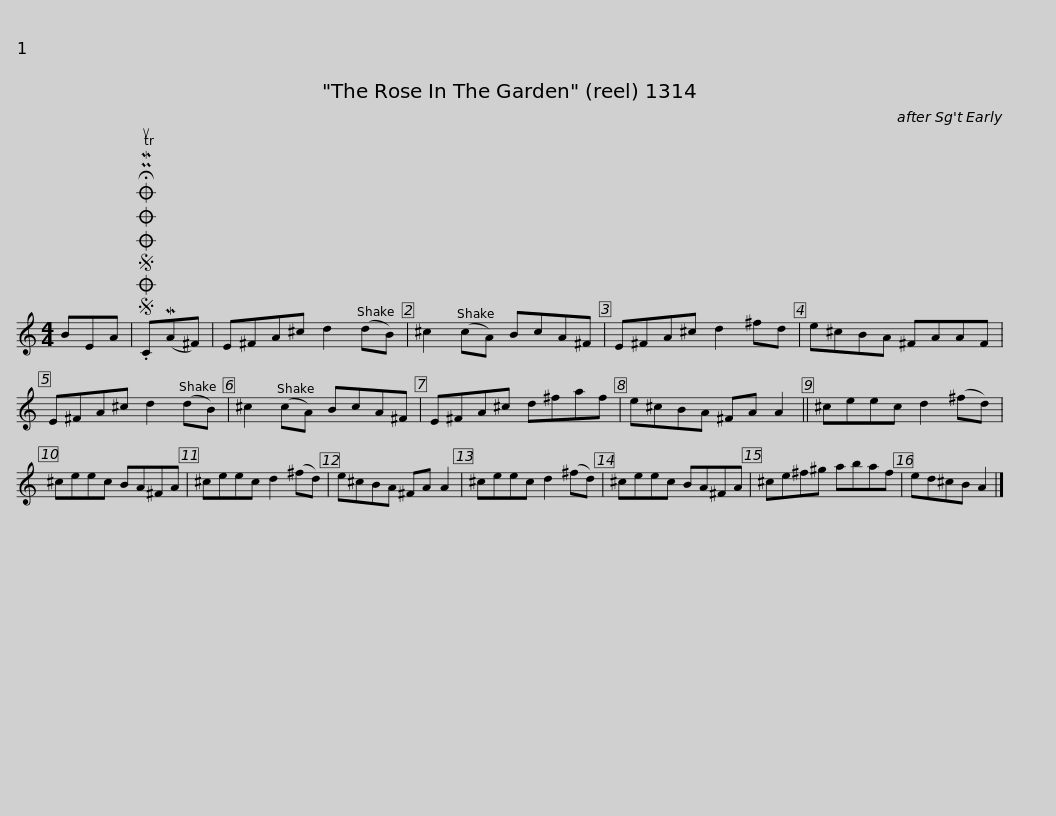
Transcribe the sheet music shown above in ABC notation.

X:1
L:1/8
M:4/4
I:linebreak $
K:C
V:1 treble
V:1
 BEA |SOSOOO .!fermata!PMTuC(MA^F) | E^FA^c d2 (dB) | ^c2 (cA) BcA^F | E^FA^c d2 ^fd | %5
 e^cBA ^FAAF | E^FA^c d2 (dB) |$ ^c2 (cA) BcA^F | E^FA^c d^faf | e^cBA ^FA A2 || %10
 ^ceec d2 (^fd) | ^ceec BA^FA | ^ceec d2 (^fd) |$ e^cBA ^FA A2 | ^ceec d2 (^fd) | %15
 ^ceec BA^FA | ^ce^f^g abaf | ed^cB A2 |] %18
